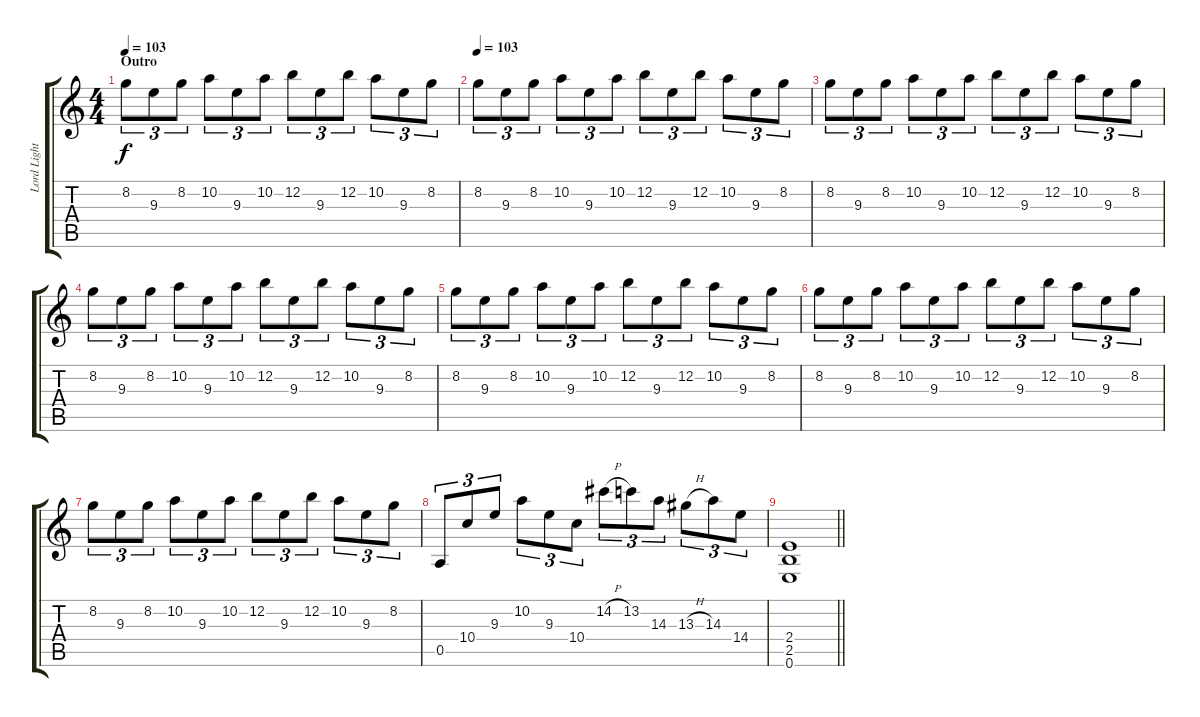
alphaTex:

\track ("Lord Lightbringer" "Lord Light") {instrument distortionguitar}
\staff {score tabs}
\tuning (E4 B3 G3 D3 A2 E2) {hide}
\ts (4 4)
\section ("" "Outro")
\tempo 103
\clef g2
\ks c
8.2.8{tu (3 2) dy f} 9.3.8{tu (3 2)} 8.2.8{tu (3 2)} 10.2.8{tu (3 2)} 9.3.8{tu (3 2)} 10.2.8{tu (3 2)} 12.2.8{tu (3 2)} 9.3.8{tu (3 2)} 12.2.8{tu (3 2)} 10.2.8{tu (3 2)} 9.3.8{tu (3 2)} 8.2.8{tu (3 2)} |
\tempo 103
8.2.8{tu (3 2)} 9.3.8{tu (3 2)} 8.2.8{tu (3 2)} 10.2.8{tu (3 2)} 9.3.8{tu (3 2)} 10.2.8{tu (3 2)} 12.2.8{tu (3 2)} 9.3.8{tu (3 2)} 12.2.8{tu (3 2)} 10.2.8{tu (3 2)} 9.3.8{tu (3 2)} 8.2.8{tu (3 2)} |
8.2.8{tu (3 2)} 9.3.8{tu (3 2)} 8.2.8{tu (3 2)} 10.2.8{tu (3 2)} 9.3.8{tu (3 2)} 10.2.8{tu (3 2)} 12.2.8{tu (3 2)} 9.3.8{tu (3 2)} 12.2.8{tu (3 2)} 10.2.8{tu (3 2)} 9.3.8{tu (3 2)} 8.2.8{tu (3 2)} |
8.2.8{tu (3 2)} 9.3.8{tu (3 2)} 8.2.8{tu (3 2)} 10.2.8{tu (3 2)} 9.3.8{tu (3 2)} 10.2.8{tu (3 2)} 12.2.8{tu (3 2)} 9.3.8{tu (3 2)} 12.2.8{tu (3 2)} 10.2.8{tu (3 2)} 9.3.8{tu (3 2)} 8.2.8{tu (3 2)} |
8.2.8{tu (3 2)} 9.3.8{tu (3 2)} 8.2.8{tu (3 2)} 10.2.8{tu (3 2)} 9.3.8{tu (3 2)} 10.2.8{tu (3 2)} 12.2.8{tu (3 2)} 9.3.8{tu (3 2)} 12.2.8{tu (3 2)} 10.2.8{tu (3 2)} 9.3.8{tu (3 2)} 8.2.8{tu (3 2)} |
8.2.8{tu (3 2)} 9.3.8{tu (3 2)} 8.2.8{tu (3 2)} 10.2.8{tu (3 2)} 9.3.8{tu (3 2)} 10.2.8{tu (3 2)} 12.2.8{tu (3 2)} 9.3.8{tu (3 2)} 12.2.8{tu (3 2)} 10.2.8{tu (3 2)} 9.3.8{tu (3 2)} 8.2.8{tu (3 2)} |
8.2.8{tu (3 2)} 9.3.8{tu (3 2)} 8.2.8{tu (3 2)} 10.2.8{tu (3 2)} 9.3.8{tu (3 2)} 10.2.8{tu (3 2)} 12.2.8{tu (3 2)} 9.3.8{tu (3 2)} 12.2.8{tu (3 2)} 10.2.8{tu (3 2)} 9.3.8{tu (3 2)} 8.2.8{tu (3 2)} |
0.5.8{tu (3 2)} 10.4.8{tu (3 2)} 9.3.8{tu (3 2)} 10.2.8{tu (3 2)} 9.3.8{tu (3 2)} 10.4.8{tu (3 2)} 14.2{h}.8{tu (3 2)} 13.2.8{tu (3 2)} 14.3.8{tu (3 2)} 13.3{h}.8{tu (3 2)} 14.3.8{tu (3 2)} 14.4.8{tu (3 2)} |
\barLineRight lightlight
(2.4 2.5 0.6).1
